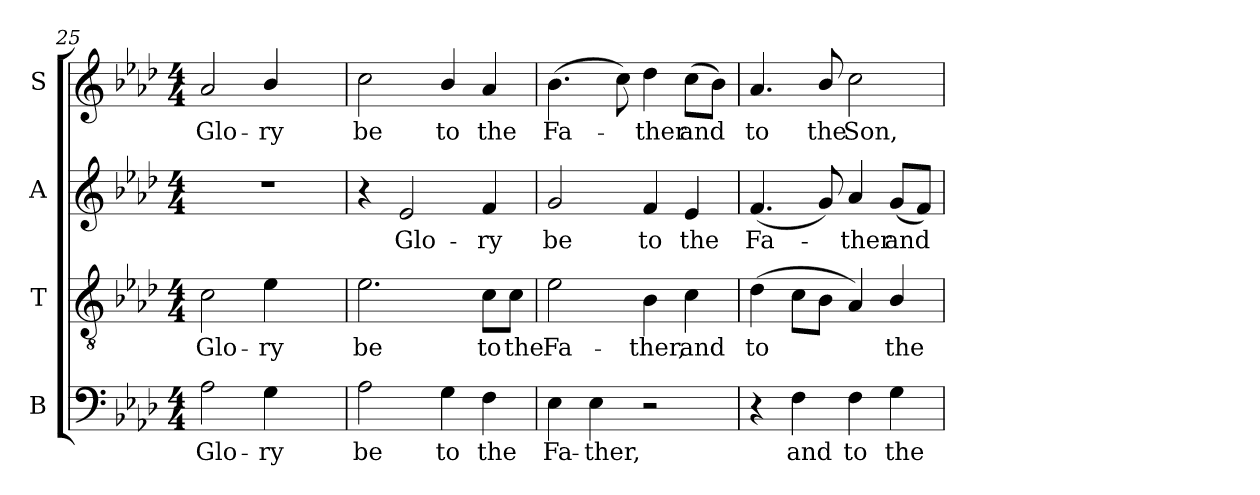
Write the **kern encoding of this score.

**kern	**text	**kern	**text	**kern	**text	**kern	**text
*part4	*part4	*part3	*part3	*part2	*part2	*part1	*part1
*staff4	*staff4	*staff3	*staff3	*staff2	*staff2	*staff1	*staff1
*I"B	*	*I"T	*	*I"A	*	*I"S	*
*I'B.	*	*I'T.	*	*I'A.	*	*I'S.	*
*clefF4	*	*clefGv2	*	*clefG2	*	*clefG2	*
*	*	*ITrd7c12	*	*	*	*	*
*k[b-e-a-d-]	*	*k[b-e-a-d-]	*	*k[b-e-a-d-]	*	*k[b-e-a-d-]	*
*A-:	*	*A-:	*	*A-:	*	*A-:	*
*M4/4	*	*M4/4	*	*M4/4	*	*M4/4	*
=25	=25	=25	=25	=25	=25	=25	=25
!	!LO:LY:b:color=#000000	!	!	!	!	!	!
!	!	!	!LO:LY:b:color=#000000	!LO:N:vis=1	!	!	!
!	!	!	!	!	!	!	!LO:LY:b:color=#000000
2A-i\	Glo-	2Ci\	Glo-	1r	.	2a-i/	Glo-
!	!LO:LY:b:color=#000000	!	!	!	!	!	!
!	!	!	!LO:LY:b:color=#000000	!	!	!	!
!	!	!	!	!	!	!	!LO:LY:b:color=#000000
4Gi\	-ry	4E-i\	-ry	.	.	4b-i/	-ry
4ryy	.	4ryy	.	.	.	4ryy	.
=26	=26	=26	=26	=26	=26	=26	=26
!	!LO:LY:b:color=#000000	!	!	!	!	!	!
!	!	!	!LO:LY:b:color=#000000	!	!	!	!
!	!	!	!	!	!	!	!LO:LY:b:color=#000000
2A-i\	be	2.E-i\	be	4r	.	2cci\	be
!	!	!	!	!	!LO:LY:b:color=#000000	!	!
.	.	.	.	2e-i/	Glo-	.	.
!	!LO:LY:b:color=#000000	!	!	!	!	!	!
!	!	!	!	!	!	!	!LO:LY:b:color=#000000
4Gi\	to	.	.	.	.	4b-i/	to
!	!LO:LY:b:color=#000000	!	!	!	!	!	!
!	!	!	!LO:LY:b:color=#000000	!	!	!	!
!	!	!	!	!	!LO:LY:b:color=#000000	!	!
!	!	!	!	!	!	!	!LO:LY:b:color=#000000
4Fi\	the	8Ci\L	to	4fi/	-ry	4a-i/	the
!	!	!	!LO:LY:b:color=#000000	!	!	!	!
.	.	8Ci\J	the	.	.	.	.
=27	=27	=27	=27	=27	=27	=27	=27
!	!LO:LY:b:color=#000000	!	!	!	!	!	!
!	!	!	!LO:LY:b:color=#000000	!	!	!	!
!	!	!	!	!	!LO:LY:b:color=#000000	!	!
!	!	!	!	!	!	!	!LO:LY:b:color=#000000
4E-i\	Fa-	2E-i\	Fa-	2gi/	be	(4.b-i\	Fa-
!	!LO:LY:b:color=#000000	!	!	!	!	!	!
4E-i\	-ther,	.	.	.	.	.	.
.	.	.	.	.	.	8cci\)	.
!	!	!	!LO:LY:b:color=#000000	!	!	!	!
!	!	!	!	!	!LO:LY:b:color=#000000	!	!
!	!	!	!	!	!	!	!LO:LY:b:color=#000000
2r	.	4BB-i\	-ther,	4fi/	to	4dd-i\	-ther
!	!	!	!LO:LY:b:color=#000000	!	!	!	!
!	!	!	!	!	!LO:LY:b:color=#000000	!	!
!	!	!	!	!	!	!	!LO:LY:b:color=#000000
.	.	4Ci\	and	4e-i/	the	(8cci\L	and
.	.	.	.	.	.	8b-i\J)	.
!!LO:LB:g=z
=28	=28	=28	=28	=28	=28	=28	=28
!	!	!	!LO:LY:b:color=#000000	!	!	!	!
!	!	!	!	!	!LO:LY:b:color=#000000	!	!
!	!	!	!	!	!	!	!LO:LY:b:color=#000000
4r	.	(4D-i\	to	(4.fi/	Fa-	4.a-i/	to
!	!LO:LY:b:color=#000000	!	!	!	!	!	!
4Fi\	and	8Ci\L	.	.	.	.	.
!	!	!	!	!	!	!	!LO:LY:b:color=#000000
.	.	8BB-i\J	.	8gi/)	.	8b-i/	the
!	!LO:LY:b:color=#000000	!	!	!	!	!	!
!	!	!	!	!	!LO:LY:b:color=#000000	!	!
!	!	!	!	!	!	!	!LO:LY:b:color=#000000
4Fi\	to	4AA-i/)	.	4a-i/	-ther	2cci\	Son,
!	!LO:LY:b:color=#000000	!	!	!	!	!	!
!	!	!	!LO:LY:b:color=#000000	!	!	!	!
!	!	!	!	!	!LO:LY:b:color=#000000	!	!
4Gi\	the	4BB-i/	the	(8gi/L	and	.	.
.	.	.	.	8fi/J)	.	.	.
=	=	=	=	=	=	=	=
*-	*-	*-	*-	*-	*-	*-	*-
